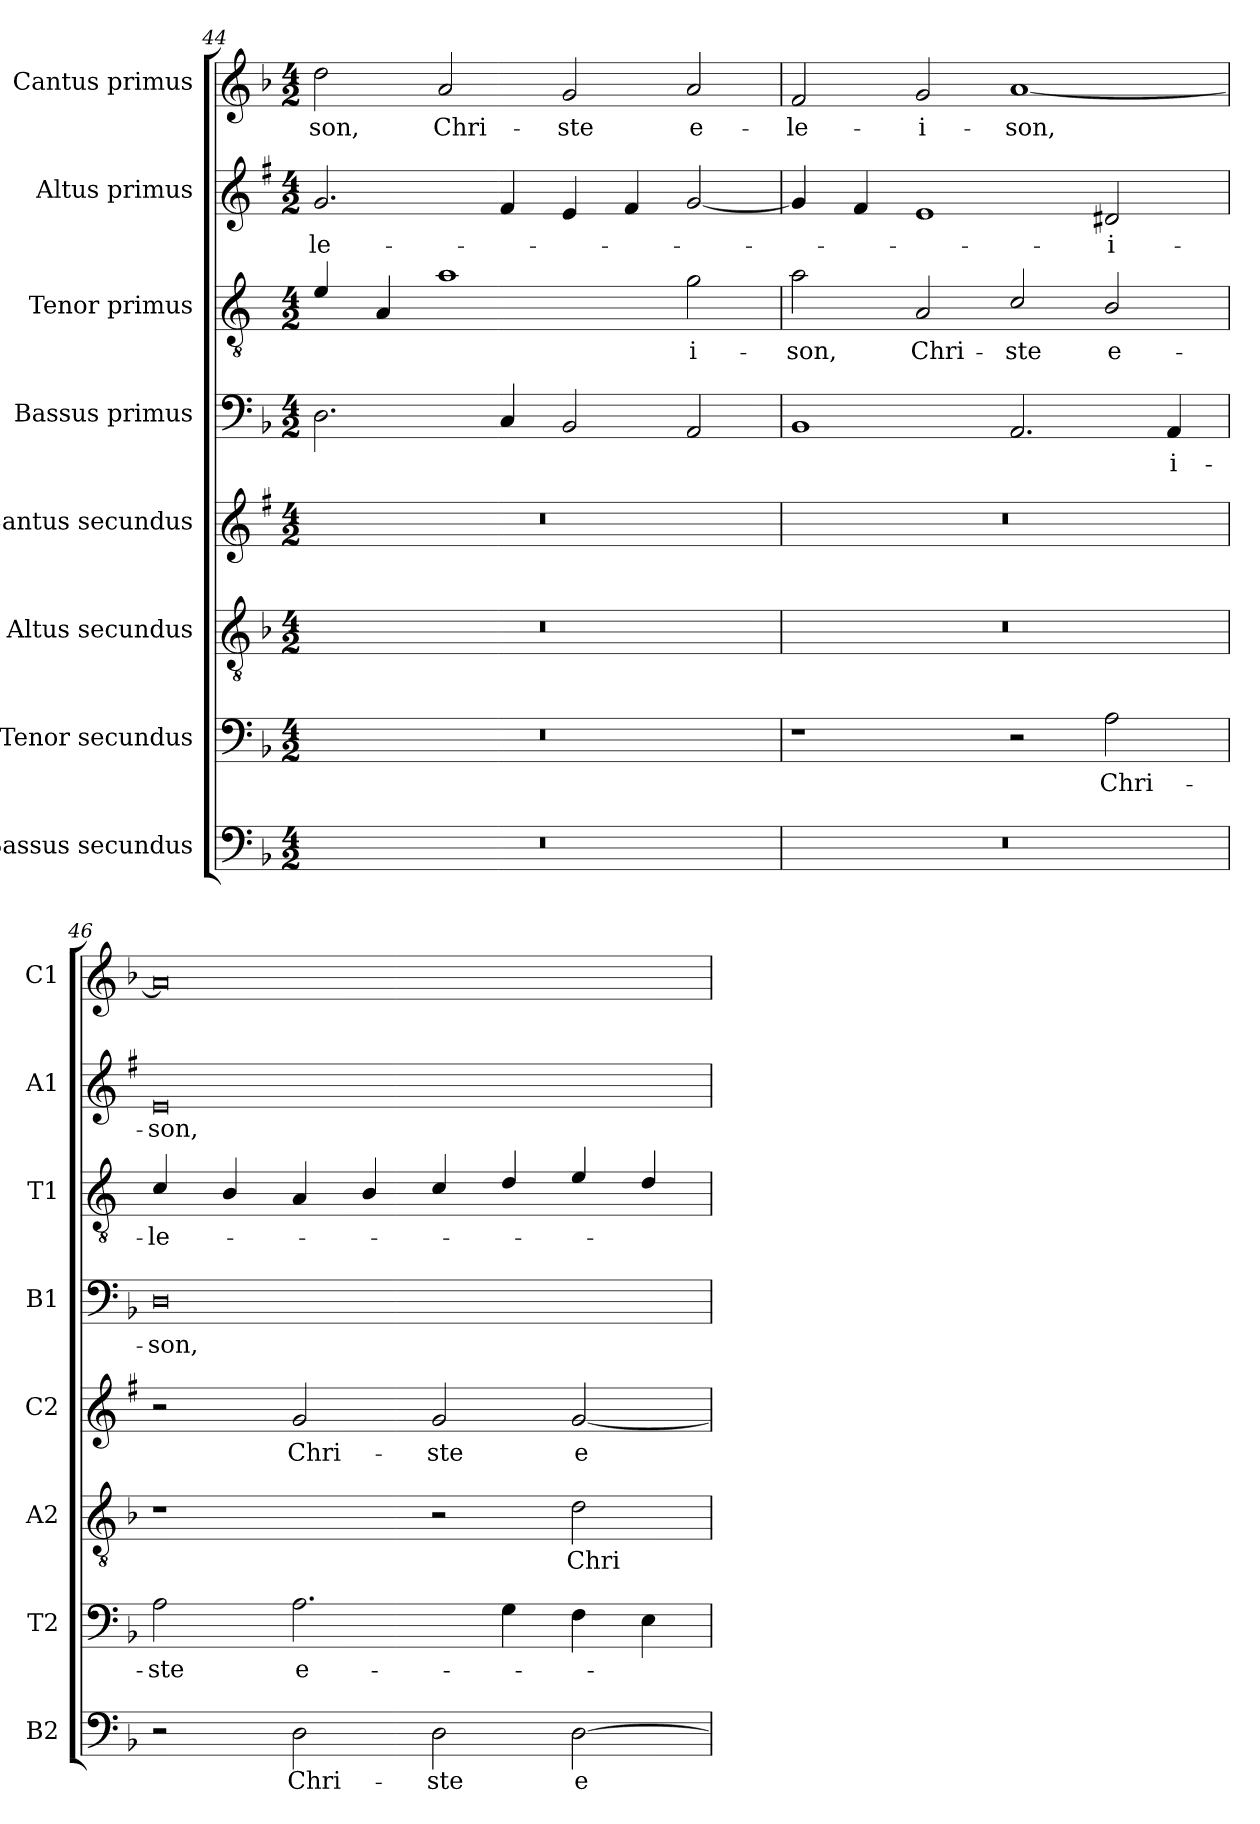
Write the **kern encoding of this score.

**kern	**text	**kern	**text	**kern	**text	**kern	**text	**kern	**text	**kern	**text	**kern	**text	**kern	**text
*part8	*part8	*part7	*part7	*part6	*part6	*part5	*part5	*part4	*part4	*part3	*part3	*part2	*part2	*part1	*part1
*staff8	*staff8	*staff7	*staff7	*staff6	*staff6	*staff5	*staff5	*staff4	*staff4	*staff3	*staff3	*staff2	*staff2	*staff1	*staff1
*I"Bassus secundus	*	*I"Tenor secundus	*	*I"Altus secundus	*	*I"Cantus secundus	*	*I"Bassus primus	*	*I"Tenor primus	*	*I"Altus primus	*	*I"Cantus primus	*
*I'B2	*	*I'T2	*	*I'A2	*	*I'C2	*	*I'B1	*	*I'T1	*	*I'A1	*	*I'C1	*
*clefF4	*	*clefF4	*	*clefGv2	*	*clefG2	*	*clefF4	*	*clefGv2	*	*clefG2	*	*clefG2	*
*	*	*	*	*	*	*ITrd1c2	*	*	*	*ITrd4c7	*	*ITrd1c2	*	*	*
*k[b-]	*	*k[b-]	*	*k[b-]	*	*k[b-]	*	*k[b-]	*	*k[b-]	*	*k[b-]	*	*k[b-]	*
*F:	*	*F:	*	*F:	*	*F:	*	*F:	*	*F:	*	*F:	*	*F:	*
*M4/2	*	*M4/2	*	*M4/2	*	*M4/2	*	*M4/2	*	*M4/2	*	*M4/2	*	*M4/2	*
=44	=44	=44	=44	=44	=44	=44	=44	=44	=44	=44	=44	=44	=44	=44	=44
!	!	!	!	!	!	!	!	!	!	!	!	!	!LO:LY:b	!	!LO:LY:b
0r	.	0r	.	0r	.	0r	.	2.D\	.	4A/	.	2.f/	-le-	2dd\	-son,
.	.	.	.	.	.	.	.	.	.	4D/	.	.	.	.	.
!	!	!	!	!	!	!	!	!	!	!	!	!	!	!	!LO:LY:b
.	.	.	.	.	.	.	.	.	.	1d	.	.	.	2a/	Chri-
.	.	.	.	.	.	.	.	4C/	.	.	.	4e/	.	.	.
!	!	!	!	!	!	!	!	!	!	!	!	!	!	!	!LO:LY:b
.	.	.	.	.	.	.	.	2BB-/	.	.	.	4d/	.	2g/	-ste
.	.	.	.	.	.	.	.	.	.	.	.	4e/	.	.	.
!	!	!	!	!	!	!	!	!	!	!	!LO:LY:b	!	!	!	!LO:LY:b
.	.	.	.	.	.	.	.	2AA/	.	2c\	-i-	[2f/	.	2a/	e-
!!LO:LB:g=z
=45	=45	=45	=45	=45	=45	=45	=45	=45	=45	=45	=45	=45	=45	=45	=45
!	!	!	!	!	!	!	!	!	!	!	!LO:LY:b	!	!	!	!LO:LY:b
0r	.	1r	.	0r	.	0r	.	1BB-	.	2d\	-son,	4f/]	.	2f/	-le-
.	.	.	.	.	.	.	.	.	.	.	.	4e/	.	.	.
!	!	!	!	!	!	!	!	!	!	!	!LO:LY:b	!	!	!	!LO:LY:b
.	.	.	.	.	.	.	.	.	.	2D/	Chri-	1d	.	2g/	-i-
!	!	!	!	!	!	!	!	!	!	!	!LO:LY:b	!	!	!	!LO:LY:b
.	.	2r	.	.	.	.	.	2.AA/	.	2F/	-ste	.	.	[1a	-son,
!	!	!	!LO:LY:b	!	!	!	!	!	!	!	!LO:LY:b	!	!LO:LY:b	!	!
.	.	2A\	Chri-	.	.	.	.	.	.	2E/	e-	2c#X/	-i-	.	.
!	!	!	!	!	!	!	!	!	!LO:LY:b	!	!	!	!	!	!
.	.	.	.	.	.	.	.	4AA/	-i-	.	.	.	.	.	.
=46	=46	=46	=46	=46	=46	=46	=46	=46	=46	=46	=46	=46	=46	=46	=46
!	!	!	!LO:LY:b	!	!	!	!	!	!LO:LY:b	!	!LO:LY:b	!	!LO:LY:b	!	!
2r	.	2A\	-ste	1r	.	2r	.	0D	-son,	4F/	-le-	0d	-son,	0a]	.
.	.	.	.	.	.	.	.	.	.	4E/	.	.	.	.	.
!	!LO:LY:b	!	!LO:LY:b	!	!	!	!LO:LY:b	!	!	!	!	!	!	!	!
2D\	Chri-	2.A\	e-	.	.	2f/	Chri-	.	.	4D/	.	.	.	.	.
.	.	.	.	.	.	.	.	.	.	4E/	.	.	.	.	.
!	!LO:LY:b	!	!	!	!	!	!LO:LY:b	!	!	!	!	!	!	!	!
2D\	-ste	.	.	2r	.	2f/	-ste	.	.	4F/	.	.	.	.	.
.	.	4G\	.	.	.	.	.	.	.	4G/	.	.	.	.	.
!	!LO:LY:b	!	!	!	!LO:LY:b	!	!LO:LY:b	!	!	!	!	!	!	!	!
[2D\	e-	4F\	.	2d\	Chri-	[2f/	e-	.	.	4A/	.	.	.	.	.
.	.	4E\	.	.	.	.	.	.	.	4G/	.	.	.	.	.
=	=	=	=	=	=	=	=	=	=	=	=	=	=	=	=
*-	*-	*-	*-	*-	*-	*-	*-	*-	*-	*-	*-	*-	*-	*-	*-
